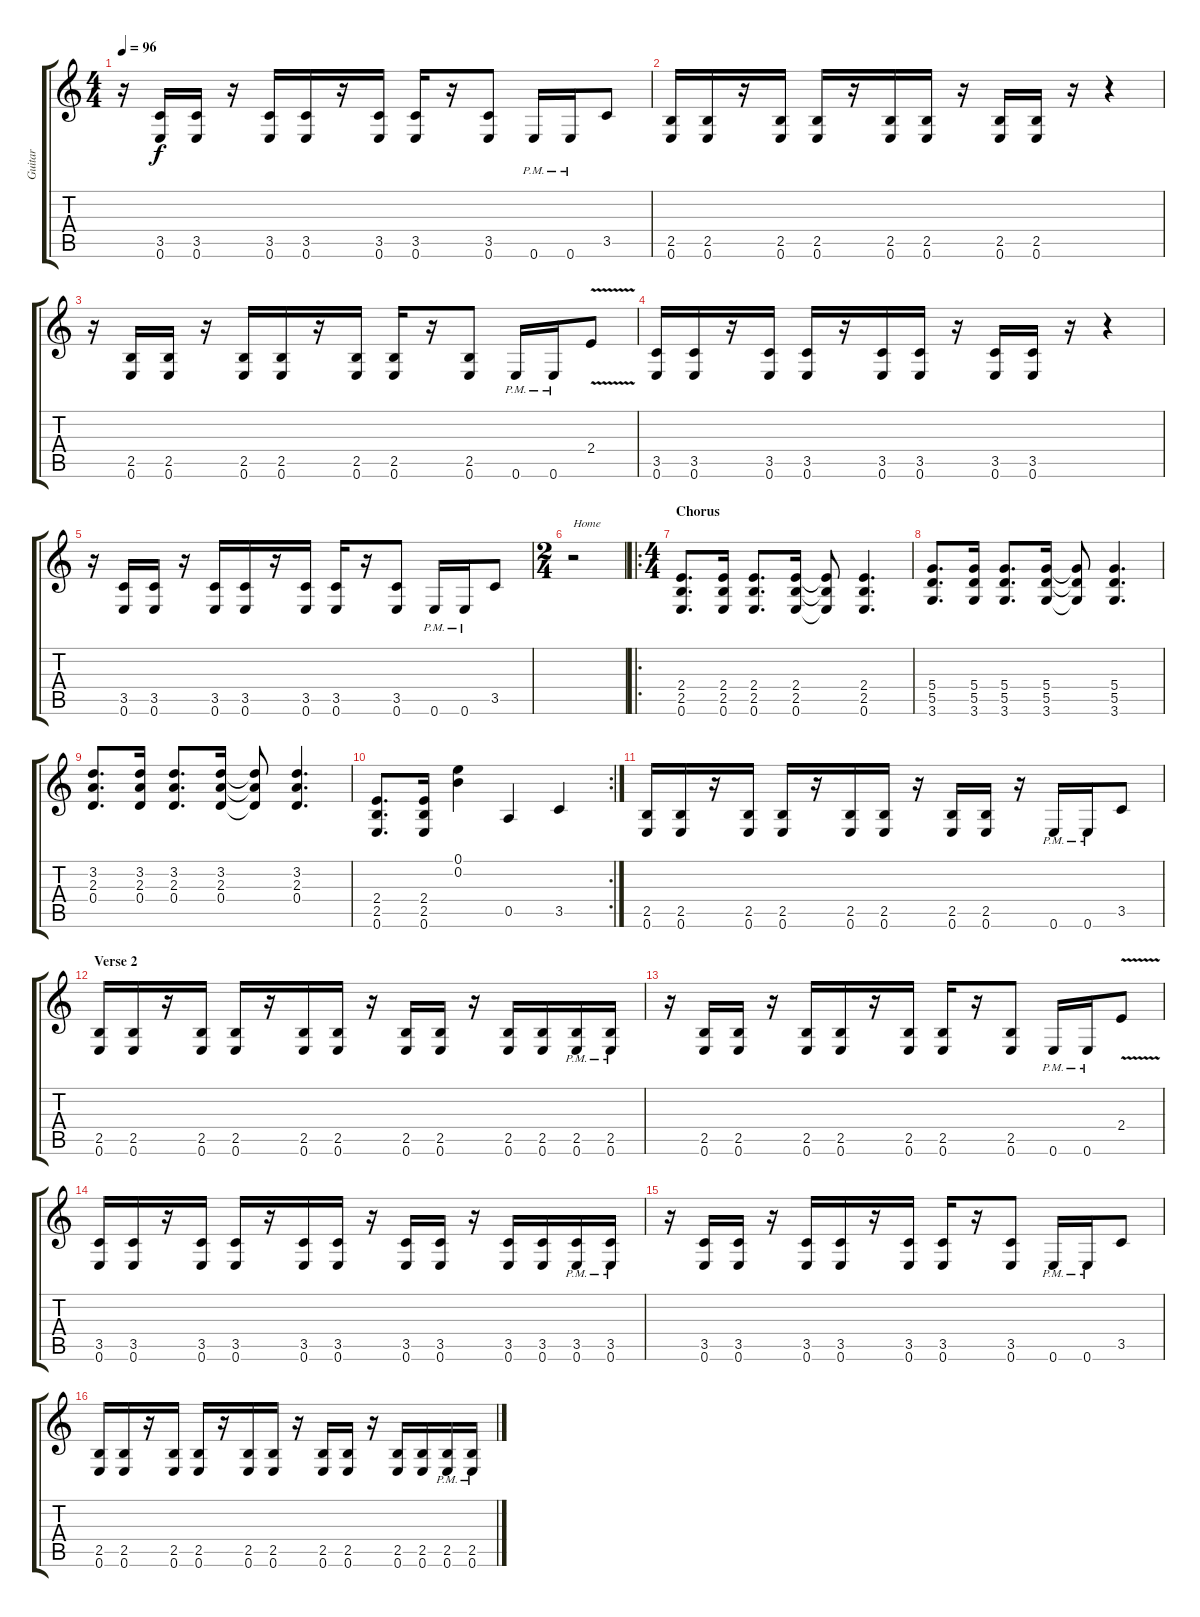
\track ("Guitar" "Guitar") {instrument overdrivenguitar}
\staff {score tabs}
\tuning (E4 B3 G3 D3 A2 E2) {hide}
\ts (4 4)
\tempo 96
\clef g2
\ks c
r.16{dy f} (3.5 0.6).16 (3.5 0.6).16 r.16 (3.5 0.6).16 (3.5 0.6).16 r.16 (3.5 0.6).16 (3.5 0.6).16 r.16 (3.5 0.6).8 0.6{pm}.16 0.6{pm}.16 3.5.8 |
(2.5 0.6).16 (2.5 0.6).16 r.16 (2.5 0.6).16 (2.5 0.6).16 r.16 (2.5 0.6).16 (2.5 0.6).16 r.16 (2.5 0.6).16 (2.5 0.6).16 r.16 r.4 |
r.16 (2.5 0.6).16 (2.5 0.6).16 r.16 (2.5 0.6).16 (2.5 0.6).16 r.16 (2.5 0.6).16 (2.5 0.6).16 r.16 (2.5 0.6).8 0.6{pm}.16 0.6{pm}.16 2.4{v}.8 |
(3.5 0.6).16 (3.5 0.6).16 r.16 (3.5 0.6).16 (3.5 0.6).16 r.16 (3.5 0.6).16 (3.5 0.6).16 r.16 (3.5 0.6).16 (3.5 0.6).16 r.16 r.4 |
r.16 (3.5 0.6).16 (3.5 0.6).16 r.16 (3.5 0.6).16 (3.5 0.6).16 r.16 (3.5 0.6).16 (3.5 0.6).16 r.16 (3.5 0.6).8 0.6{pm}.16 0.6{pm}.16 3.5.8 |
\ts (2 4)
r.2{txt "Home"} |
\ro
\ts (4 4)
\section ("" "Chorus")
(2.4 2.5 0.6).8{d} (2.4 2.5 0.6).16 (2.4 2.5 0.6).8{d} (2.4 2.5 0.6).16 (2.4{t} 2.5{t} 0.6{t}).8 (2.4 2.5 0.6).4{d} |
(5.4 5.5 3.6).8{d} (5.4 5.5 3.6).16 (5.4 5.5 3.6).8{d} (5.4 5.5 3.6).16 (5.4{t} 5.5{t} 3.6{t}).8 (5.4 5.5 3.6).4{d} |
(3.2 2.3 0.4).8{d} (3.2 2.3 0.4).16 (3.2 2.3 0.4).8{d} (3.2 2.3 0.4).16 (3.2{t} 2.3{t} 0.4{t}).8 (3.2 2.3 0.4).4{d} |
\rc 2
(2.4 2.5 0.6).8{d} (2.4 2.5 0.6).16 (0.1 0.2).4 0.5.4 3.5.4 |
(2.5 0.6).16 (2.5 0.6).16 r.16 (2.5 0.6).16 (2.5 0.6).16 r.16 (2.5 0.6).16 (2.5 0.6).16 r.16 (2.5 0.6).16 (2.5 0.6).16 r.16 0.6{pm}.16 0.6{pm}.16 3.5.8 |
\section ("" "Verse 2")
(2.5 0.6).16 (2.5 0.6).16 r.16 (2.5 0.6).16 (2.5 0.6).16 r.16 (2.5 0.6).16 (2.5 0.6).16 r.16 (2.5 0.6).16 (2.5 0.6).16 r.16 (2.5 0.6).16 (2.5 0.6).16 (2.5{pm} 0.6{pm}).16 (2.5{pm} 0.6{pm}).16 |
r.16 (2.5 0.6).16 (2.5 0.6).16 r.16 (2.5 0.6).16 (2.5 0.6).16 r.16 (2.5 0.6).16 (2.5 0.6).16 r.16 (2.5 0.6).8 0.6{pm}.16 0.6{pm}.16 2.4{v}.8 |
(3.5 0.6).16 (3.5 0.6).16 r.16 (3.5 0.6).16 (3.5 0.6).16 r.16 (3.5 0.6).16 (3.5 0.6).16 r.16 (3.5 0.6).16 (3.5 0.6).16 r.16 (3.5 0.6).16 (3.5 0.6).16 (3.5{pm} 0.6{pm}).16 (3.5{pm} 0.6{pm}).16 |
r.16 (3.5 0.6).16 (3.5 0.6).16 r.16 (3.5 0.6).16 (3.5 0.6).16 r.16 (3.5 0.6).16 (3.5 0.6).16 r.16 (3.5 0.6).8 0.6{pm}.16 0.6{pm}.16 3.5.8 |
(2.5 0.6).16 (2.5 0.6).16 r.16 (2.5 0.6).16 (2.5 0.6).16 r.16 (2.5 0.6).16 (2.5 0.6).16 r.16 (2.5 0.6).16 (2.5 0.6).16 r.16 (2.5 0.6).16 (2.5 0.6).16 (2.5{pm} 0.6{pm}).16 (2.5{pm} 0.6{pm}).16
